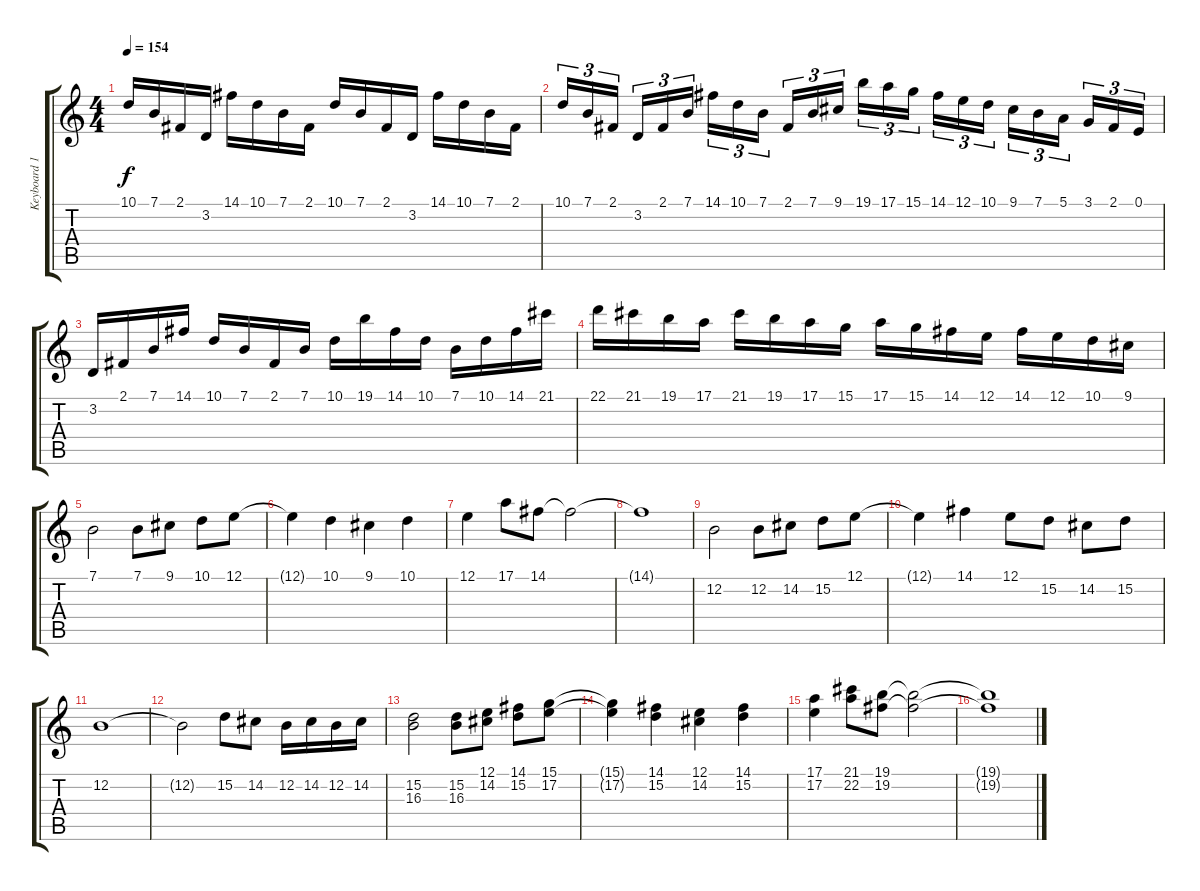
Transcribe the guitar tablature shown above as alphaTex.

\track ("Keyboard 1" "Keyboard 1") {instrument lead1square}
\staff {score tabs}
\tuning (E4 B3 G3 D3 A2 E2) {hide}
\ts (4 4)
\tempo 154
\clef g2
\ks c
10.1.16{dy f} 7.1.16 2.1.16 3.2.16 14.1.16 10.1.16 7.1.16 2.1.16 10.1.16 7.1.16 2.1.16 3.2.16 14.1.16 10.1.16 7.1.16 2.1.16 |
10.1.16{tu (3 2)} 7.1.16{tu (3 2)} 2.1.16{tu (3 2)} 3.2.16{tu (3 2)} 2.1.16{tu (3 2)} 7.1.16{tu (3 2)} 14.1.16{tu (3 2)} 10.1.16{tu (3 2)} 7.1.16{tu (3 2)} 2.1.16{tu (3 2)} 7.1.16{tu (3 2)} 9.1.16{tu (3 2)} 19.1.16{tu (3 2)} 17.1.16{tu (3 2)} 15.1.16{tu (3 2)} 14.1.16{tu (3 2)} 12.1.16{tu (3 2)} 10.1.16{tu (3 2)} 9.1.16{tu (3 2)} 7.1.16{tu (3 2)} 5.1.16{tu (3 2)} 3.1.16{tu (3 2)} 2.1.16{tu (3 2)} 0.1.16{tu (3 2)} |
3.2.16 2.1.16 7.1.16 14.1.16 10.1.16 7.1.16 2.1.16 7.1.16 10.1.16 19.1.16 14.1.16 10.1.16 7.1.16 10.1.16 14.1.16 21.1.16 |
22.1.16 21.1.16 19.1.16 17.1.16 21.1.16 19.1.16 17.1.16 15.1.16 17.1.16 15.1.16 14.1.16 12.1.16 14.1.16 12.1.16 10.1.16 9.1.16 |
\section ("" "")
7.1.2 7.1.8 9.1.8 10.1.8 12.1.8 |
12.1{t}.4 10.1.4 9.1.4 10.1.4 |
12.1.4 17.1.8 14.1.8 14.1{t}.2 |
14.1{t}.1 |
12.2.2 12.2.8 14.2.8 15.2.8 12.1.8 |
12.1{t}.4 14.1.4 12.1.8 15.2.8 14.2.8 15.2.8 |
12.2.1 |
12.2{t}.2 15.2.8 14.2.8 12.2.16 14.2.16 12.2.16 14.2.16 |
\section ("" "")
(15.2 16.3).2 (15.2 16.3).8 (12.1 14.2).8 (14.1 15.2).8 (15.1 17.2).8 |
(15.1{t} 17.2{t}).4 (14.1 15.2).4 (12.1 14.2).4 (14.1 15.2).4 |
(17.1 17.2).4 (21.1 22.2).8 (19.1 19.2).8 (19.1{t} 19.2{t}).2 |
(19.1{t} 19.2{t}).1
